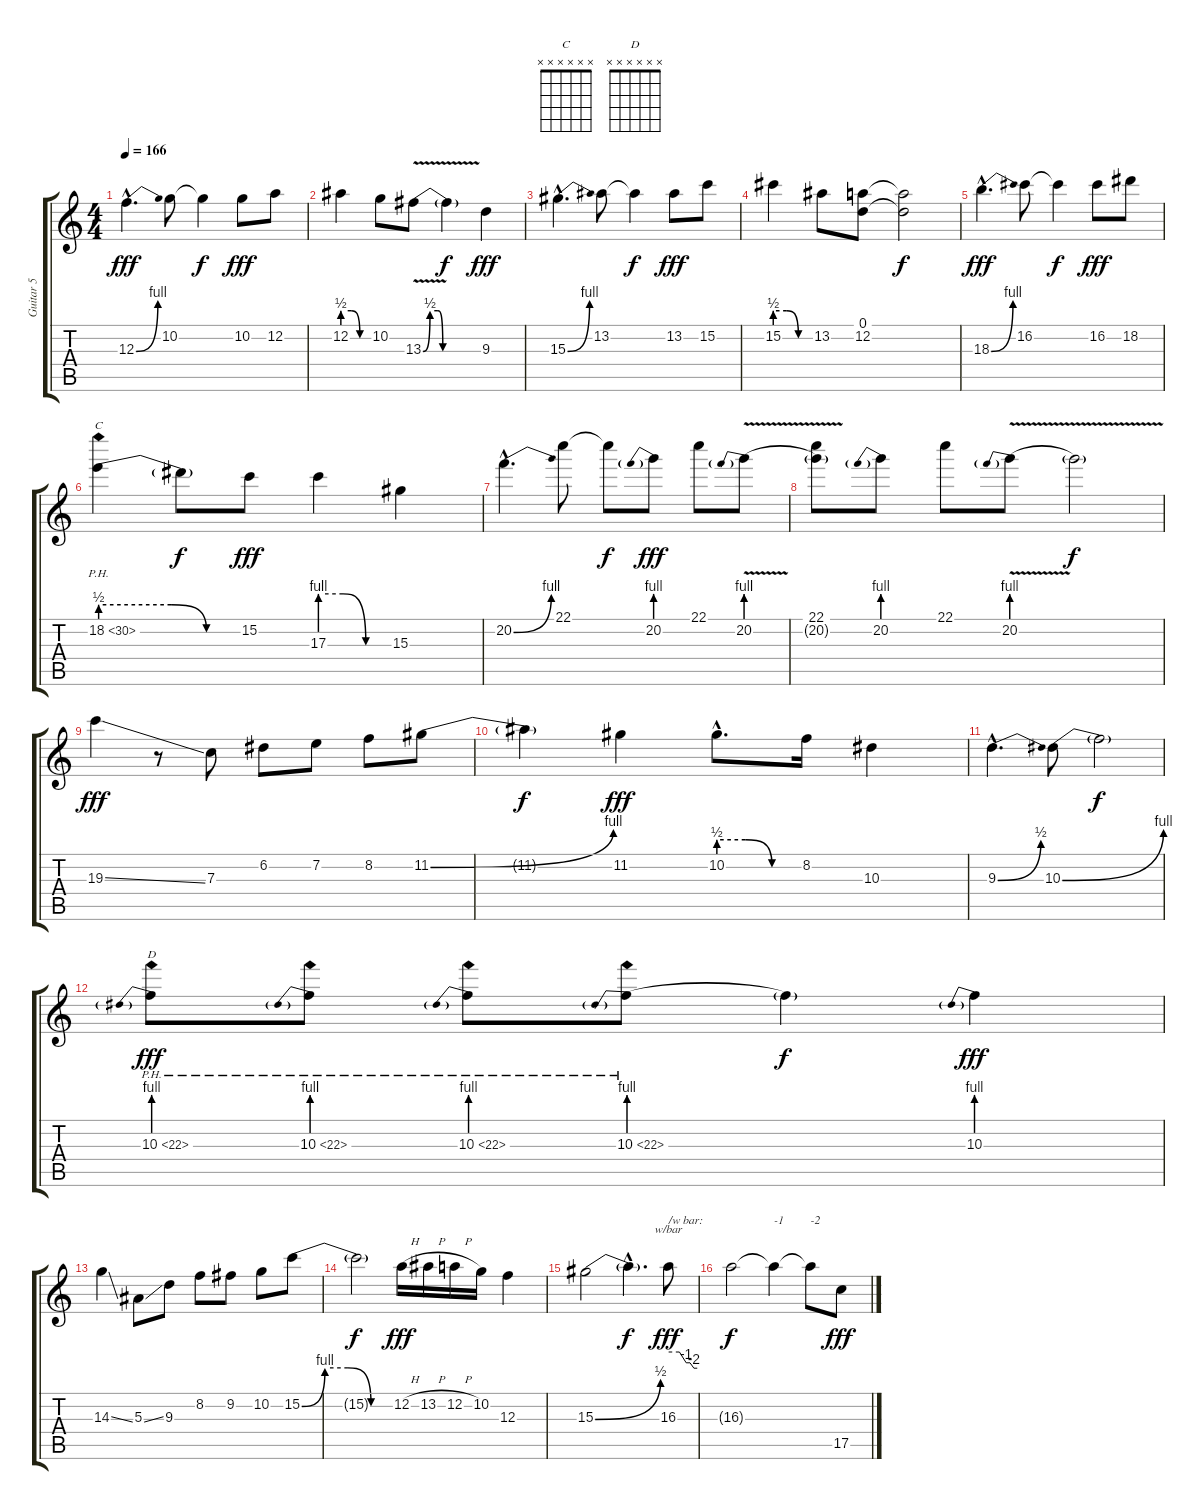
\track ("Guitar 5" "Guitar 5") {instrument distortionguitar}
\staff {score tabs}
\tuning (D4 A3 F3 C3 G2 C2) {hide}
\chord ("C" x x x x x x) {firstfret 0}
\chord ("D" x x x x x x) {firstfret 0}
\ts (4 4)
\tempo 166
\clef g2
\ks c
12.3{be (bend 0 0 60 4) hac}.4{d dy fff} 10.2.8 10.2{t}.4{dy f} 10.2.8{dy fff} 12.2.8 |
12.2{be (custom 0 2 20 2 40 0 60 0)}.4 10.2.8 13.3{be (custom 0 0 7 2 15 2 20 0 60 0) v}.8 13.3{t}.4{dy f} 9.3.4{dy fff} |
15.3{be (bend 0 0 60 4) hac}.4{d} 13.2.8 13.2{t}.4{dy f} 13.2.8{dy fff} 15.2.8 |
15.2{be (custom 0 2 20 2 40 0 60 0)}.4 13.2.8 (0.1 12.2).8 (0.1{t} 12.2{t}).2{dy f} |
18.3{be (bend 0 0 60 4) hac}.4{d dy fff} 16.2.8 16.2{t}.4{dy f} 16.2.8{dy fff} 18.2.8 |
18.2{be (custom 0 2 30 2 45 0 60 0) ph 12}.4{ch "C" volume 0} 18.2{t}.8{dy f} 15.2.8{dy fff volume 16} 17.3{be (custom 0 4 20 4 40 0 60 0)}.4 15.3.4 |
20.2{be (bend 0 0 60 4) hac}.4{d} 22.1.8 22.1{t}.8{dy f} 20.2{be (prebend 0 4 60 4)}.8{dy fff} 22.1.8 20.2{be (prebend 0 4 60 4) v}.8 |
(22.1 20.2{t}).8 20.2{be (prebend 0 4 60 4)}.8 22.1.8 20.2{be (prebend 0 4 60 4) v}.8 20.2{t}.2{dy f} |
19.3{ss}.4{dy fff} r.8 7.3.8 6.2.8 7.2.8 8.2.8 11.2{be (bend 0 0 60 4)}.8 |
11.2{t}.4{dy f} 11.2.4{dy fff} 10.2{be (custom 0 2 20 2 40 0 60 0) hac}.8{d} 8.2.16 10.3.4 |
9.3{be (bend 0 0 60 2) hac}.4{d} 10.3{be (bend 0 0 60 4)}.8 10.3{t}.2{dy f} |
10.3{be (prebend 0 4 60 4) ph 12}.8{ch "D" dy fff volume 0} 10.3{be (prebend 0 4 60 4) ph 12}.8 10.3{be (prebend 0 4 60 4) ph 12}.8 10.3{be (prebend 0 4 60 4) ph 12}.8 10.3{t}.4{dy f volume 16} 10.3{be (prebend 0 4 60 4)}.4{dy fff} |
14.3{ss}.4 5.3{ss}.8 9.3.8 8.2.8 9.2.8 10.2.8 15.2{be (custom 0 0 15 4 30 4 45 0 60 0)}.8 |
15.2{t}.2{dy f} 12.2{h}.16{dy fff} 13.2{h}.16 12.2{h}.16 10.2.16 12.3.4 |
15.3{be (bend 0 0 60 2)}.2 15.3{hac t}.4{d dy f} 16.3.8{tbe (custom default 0 0 23 0 37 -4 45 -4 53 -8 60 -8) txt "/w bar:" dy fff} |
16.3{t}.2{dy f} 16.3{t}.4{txt "-1"} 16.3{t}.8{txt "-2"} 17.5.8{dy fff}
